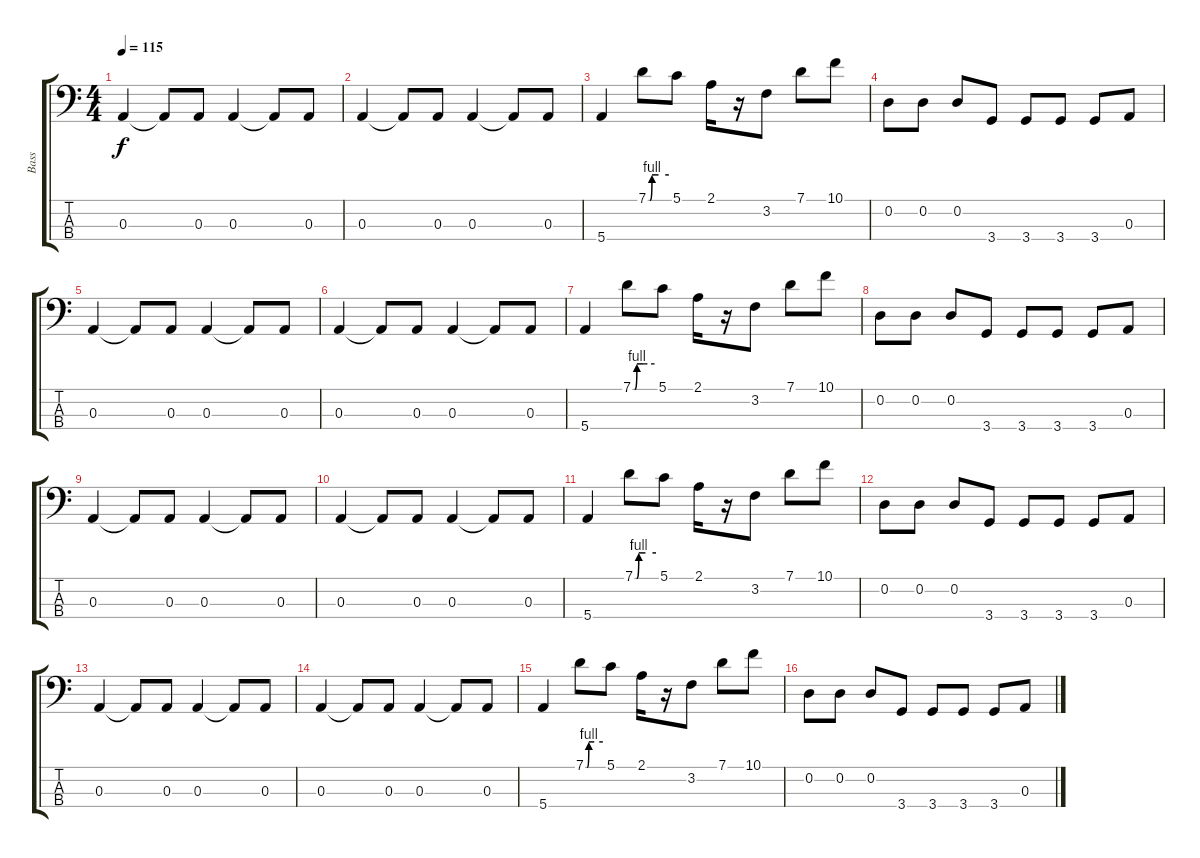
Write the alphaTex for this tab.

\track ("Bass" "Bass") {instrument acousticguitarsteel}
\staff {score tabs}
\tuning (G2 D2 A1 E1) {hide}
\ts (4 4)
\tempo 115
\clef f4
\ks c
0.3.4{dy f} 0.3{t}.8 0.3.8 0.3.4 0.3{t}.8 0.3.8 |
0.3.4 0.3{t}.8 0.3.8 0.3.4 0.3{t}.8 0.3.8 |
5.4.4 7.1{be (custom 0 0 5 0 11 4 30 4 60 4)}.8 5.1.8 2.1.16 r.16 3.2.8 7.1.8 10.1.8 |
0.2.8 0.2.8 0.2.8 3.4.8 3.4.8 3.4.8 3.4.8 0.3.8 |
0.3.4 0.3{t}.8 0.3.8 0.3.4 0.3{t}.8 0.3.8 |
0.3.4 0.3{t}.8 0.3.8 0.3.4 0.3{t}.8 0.3.8 |
5.4.4 7.1{be (custom 0 0 5 0 11 4 30 4 60 4)}.8 5.1.8 2.1.16 r.16 3.2.8 7.1.8 10.1.8 |
0.2.8 0.2.8 0.2.8 3.4.8 3.4.8 3.4.8 3.4.8 0.3.8 |
0.3.4 0.3{t}.8 0.3.8 0.3.4 0.3{t}.8 0.3.8 |
0.3.4 0.3{t}.8 0.3.8 0.3.4 0.3{t}.8 0.3.8 |
5.4.4 7.1{be (custom 0 0 5 0 11 4 30 4 60 4)}.8 5.1.8 2.1.16 r.16 3.2.8 7.1.8 10.1.8 |
0.2.8 0.2.8 0.2.8 3.4.8 3.4.8 3.4.8 3.4.8 0.3.8 |
0.3.4 0.3{t}.8 0.3.8 0.3.4 0.3{t}.8 0.3.8 |
0.3.4 0.3{t}.8 0.3.8 0.3.4 0.3{t}.8 0.3.8 |
5.4.4 7.1{be (custom 0 0 5 0 11 4 30 4 60 4)}.8 5.1.8 2.1.16 r.16 3.2.8 7.1.8 10.1.8 |
0.2.8 0.2.8 0.2.8 3.4.8 3.4.8 3.4.8 3.4.8 0.3.8
